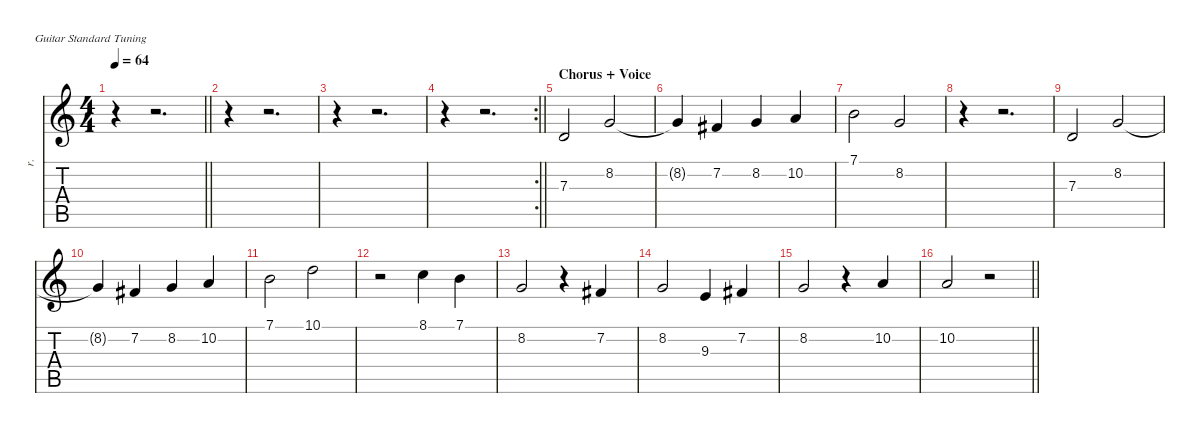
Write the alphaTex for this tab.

\defaultSystemsLayout 4
\hideDynamics
\bracketExtendMode nobrackets
\track ("Piste 4" "r.") {instrument synthvoice}
\staff {score tabs}
\tuning (E4 B3 G3 D3 A2 E2)
\ts (4 4)
\tempo 64
\clef g2
\barLineRight lightlight
\ks c
r.4{dy f} r.2{d} |
r.4 r.2{d} |
r.4 r.2{d} |
\rc 2
\barLineRight lightlight
r.4 r.2{d} |
\section ("" "Chorus + Voice")
7.3.2 8.2.2 |
8.2{t}.4 7.2{acc #}.4 8.2.4 10.2.4 |
7.1.2 8.2.2 |
r.4 r.2{d} |
7.3.2 8.2.2 |
8.2{t}.4 7.2{acc #}.4 8.2.4 10.2.4 |
7.1.2 10.1.2 |
r.2 8.1.4 7.1.4 |
8.2.2 r.4 7.2{acc #}.4 |
8.2.2 9.3.4 7.2{acc #}.4 |
8.2.2 r.4 10.2.4 |
\barLineRight lightlight
10.2.2 r.2
